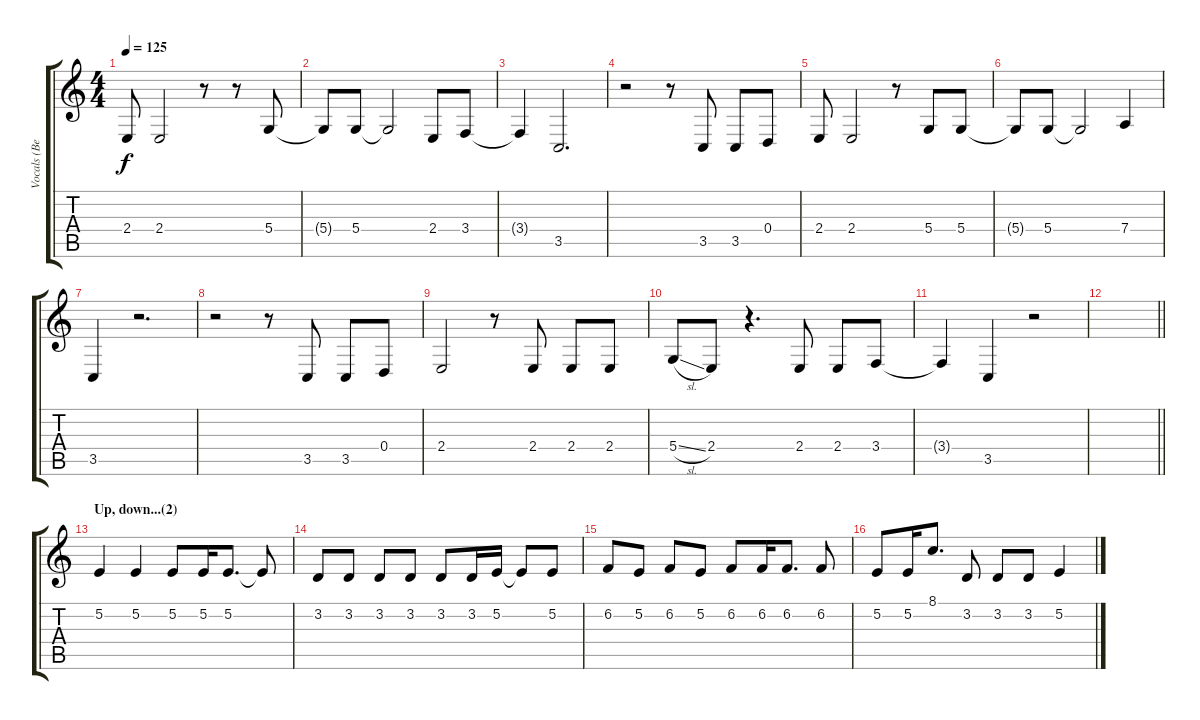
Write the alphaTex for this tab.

\track ("Vocals (Bernard)" "Vocals (Be") {instrument lead1square}
\staff {score tabs}
\tuning (E4 B3 G3 D3 A2 E2) {hide}
\ts (4 4)
\tempo 125
\clef g2
\ks c
2.4.8{dy f} 2.4.2 r.8 r.8 5.4.8 |
5.4{t}.8 5.4.8 5.4{t}.2 2.4.8 3.4.8 |
3.4{t}.4 3.5.2{d} |
r.2 r.8 3.5.8 3.5.8 0.4.8 |
2.4.8 2.4.2 r.8 5.4.8 5.4.8 |
5.4{t}.8 5.4.8 5.4{t}.2 7.4.4 |
3.5.4 r.2{d} |
r.2 r.8 3.5.8 3.5.8 0.4.8 |
2.4.2 r.8 2.4.8 2.4.8 2.4.8 |
5.4{sl}.8 2.4.8 r.4{d} 2.4.8 2.4.8 3.4.8 |
3.4{t}.4 3.5.4 r.2 |
\barLineRight lightlight
|
\section ("" "Up, down...(2)")
5.2.4 5.2.4 5.2.8 5.2.16 5.2.8{d} 5.2{t}.8 |
3.2.8 3.2.8 3.2.8 3.2.8 3.2.8 3.2.16 5.2.16 5.2{t}.8 5.2.8 |
6.2.8 5.2.8 6.2.8 5.2.8 6.2.8 6.2.16 6.2.8{d} 6.2.8 |
5.2.8 5.2.16 8.1.8{d} 3.2.8 3.2.8 3.2.8 5.2.4
